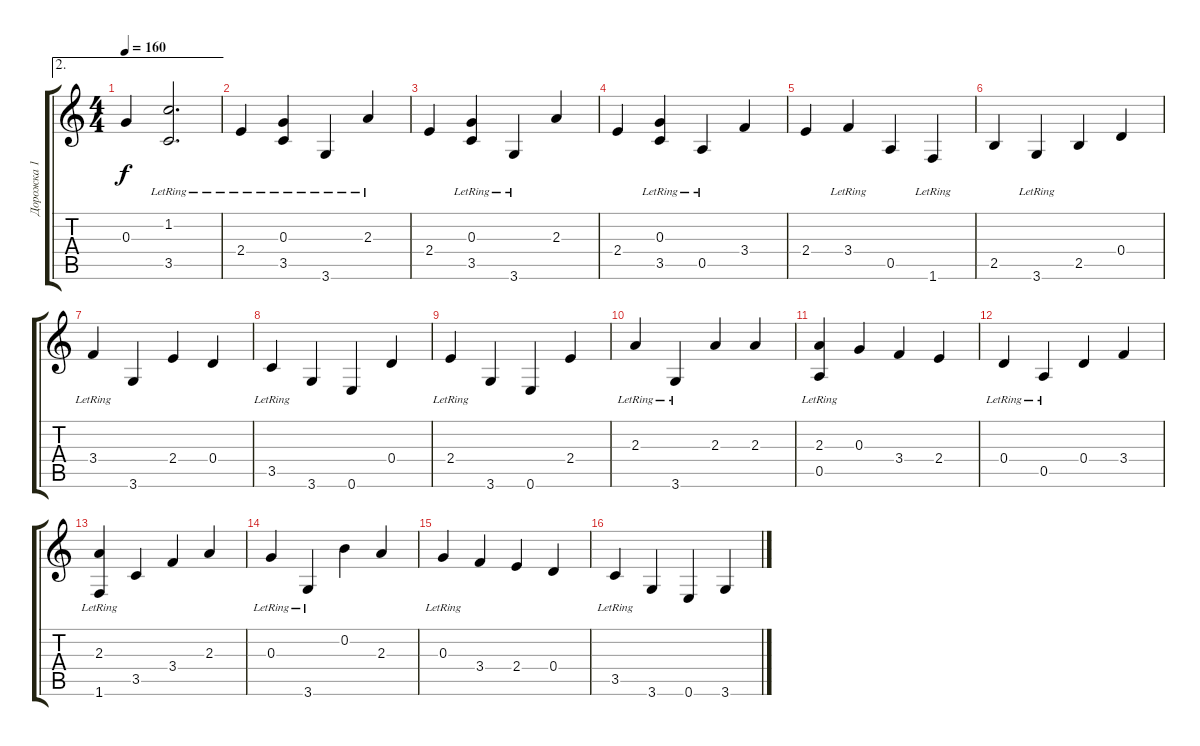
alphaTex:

\track ("Дорожка 1" "Дорожка 1") {instrument electricguitarjazz}
\staff {score tabs}
\tuning (E4 B3 G3 D3 A2 E2) {hide}
\ae 2
\ts (4 4)
\tempo 160
\clef g2
\ks c
0.3.4{dy f} (1.2{lr} 3.5).2{d} |
2.4{lr}.4 (0.3{lr} 3.5).4 3.6{lr}.4 2.3{lr}.4 |
2.4.4 (0.3{lr} 3.5).4 3.6{lr}.4 2.3.4 |
2.4.4 (0.3{lr} 3.5).4 0.5{lr}.4 3.4.4 |
2.4.4 3.4{lr}.4 0.5.4 1.6{lr}.4 |
2.5.4 3.6{lr}.4 2.5.4 0.4.4 |
3.4{lr}.4 3.6.4 2.4.4 0.4.4 |
3.5{lr}.4 3.6.4 0.6.4 0.4.4 |
2.4{lr}.4 3.6.4 0.6.4 2.4.4 |
2.3{lr}.4 3.6{lr}.4 2.3.4 2.3.4 |
(2.3{lr} 0.5).4 0.3.4 3.4.4 2.4.4 |
0.4{lr}.4 0.5{lr}.4 0.4.4 3.4.4 |
(2.3{lr} 1.6).4 3.5.4 3.4.4 2.3.4 |
0.3{lr}.4 3.6{lr}.4 0.2.4 2.3.4 |
0.3{lr}.4 3.4.4 2.4.4 0.4.4 |
3.5{lr}.4 3.6.4 0.6.4 3.6.4
